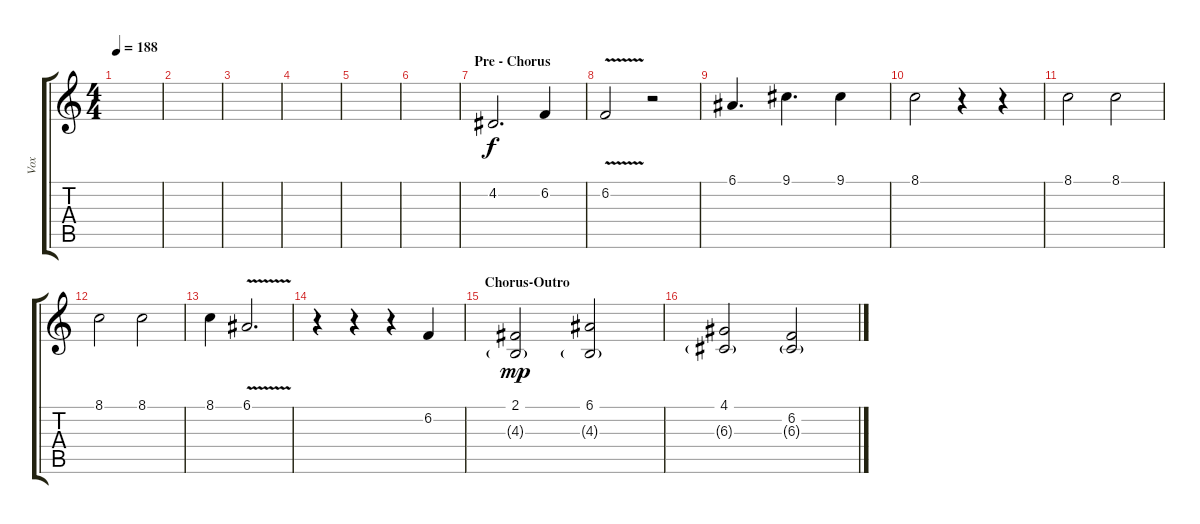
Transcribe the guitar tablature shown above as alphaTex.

\track ("Vox" "Vox") {instrument lead1square}
\staff {score tabs}
\tuning (E4 B3 G3 D3 A2 E2) {hide}
\ts (4 4)
\tempo 188
\clef g2
\ks c
|
|
|
|
|
|
\section ("" "Pre - Chorus")
4.2.2{d dy f} 6.2.4 |
6.2{v}.2 r.2 |
6.1.4{d} 9.1.4{d} 9.1.4 |
8.1.2 r.4 r.4 |
8.1.2 8.1.2 |
8.1.2 8.1.2 |
8.1.4 6.1{v}.2{d} |
r.4 r.4 r.4 6.2.4 |
\section ("" "Chorus-Outro")
(2.1 4.3{g}).2{dy mp} (6.1 4.3{g}).2 |
(4.1 6.3{g}).2 (6.2 6.3{g}).2
